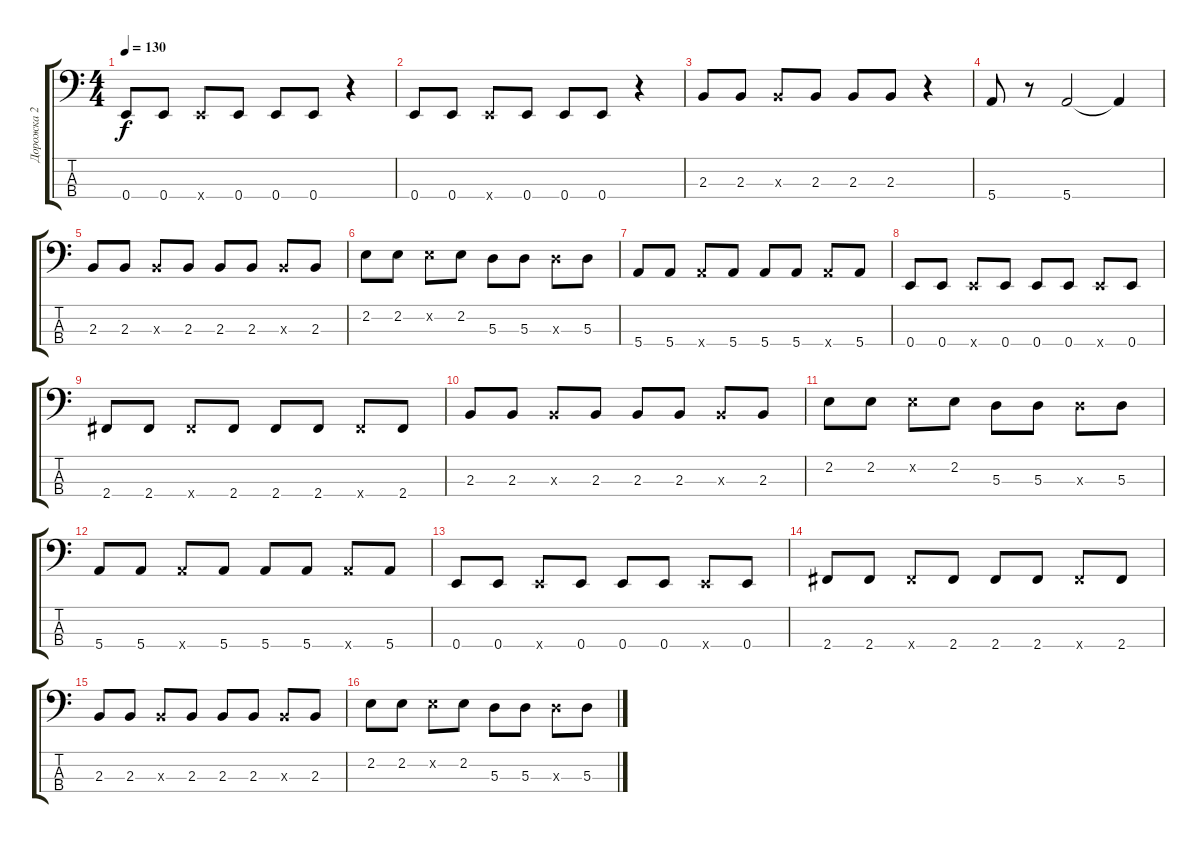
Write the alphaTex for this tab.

\track ("Дорожка 2" "Дорожка 2") {instrument electricbassfinger}
\staff {score tabs}
\tuning (G2 D2 A1 E1) {hide}
\ts (4 4)
\tempo 130
\clef f4
\ks c
0.4.8{dy f} 0.4.8 0.4{x}.8 0.4.8 0.4.8 0.4.8 r.4 |
0.4.8 0.4.8 0.4{x}.8 0.4.8 0.4.8 0.4.8 r.4 |
2.3.8 2.3.8 2.3{x}.8 2.3.8 2.3.8 2.3.8 r.4 |
5.4.8 r.8 5.4.2 5.4{t}.4 |
2.3.8 2.3.8 2.3{x}.8 2.3.8 2.3.8 2.3.8 2.3{x}.8 2.3.8 |
2.2.8 2.2.8 2.2{x}.8 2.2.8 5.3.8 5.3.8 5.3{x}.8 5.3.8 |
5.4.8 5.4.8 5.4{x}.8 5.4.8 5.4.8 5.4.8 5.4{x}.8 5.4.8 |
0.4.8 0.4.8 0.4{x}.8 0.4.8 0.4.8 0.4.8 0.4{x}.8 0.4.8 |
2.4.8 2.4.8 2.4{x}.8 2.4.8 2.4.8 2.4.8 2.4{x}.8 2.4.8 |
2.3.8 2.3.8 2.3{x}.8 2.3.8 2.3.8 2.3.8 2.3{x}.8 2.3.8 |
2.2.8 2.2.8 2.2{x}.8 2.2.8 5.3.8 5.3.8 5.3{x}.8 5.3.8 |
5.4.8 5.4.8 5.4{x}.8 5.4.8 5.4.8 5.4.8 5.4{x}.8 5.4.8 |
0.4.8 0.4.8 0.4{x}.8 0.4.8 0.4.8 0.4.8 0.4{x}.8 0.4.8 |
2.4.8 2.4.8 2.4{x}.8 2.4.8 2.4.8 2.4.8 2.4{x}.8 2.4.8 |
2.3.8 2.3.8 2.3{x}.8 2.3.8 2.3.8 2.3.8 2.3{x}.8 2.3.8 |
2.2.8 2.2.8 2.2{x}.8 2.2.8 5.3.8 5.3.8 5.3{x}.8 5.3.8
